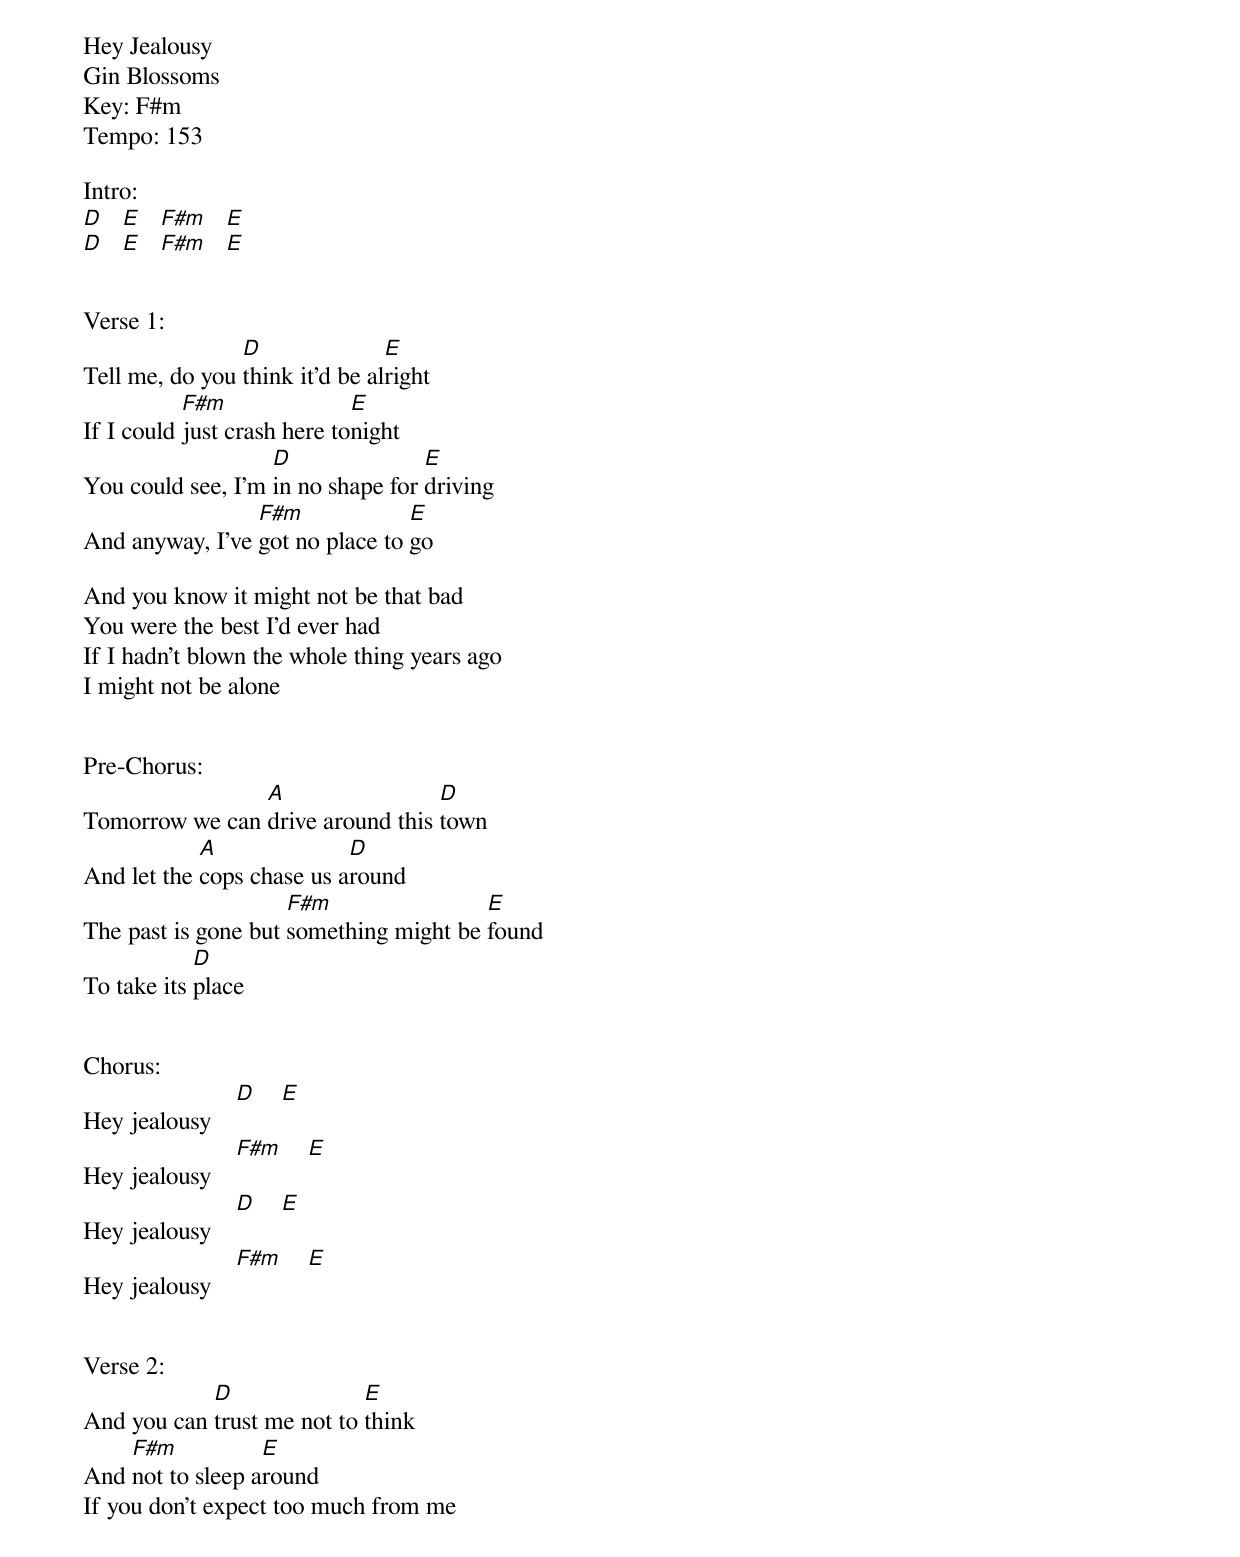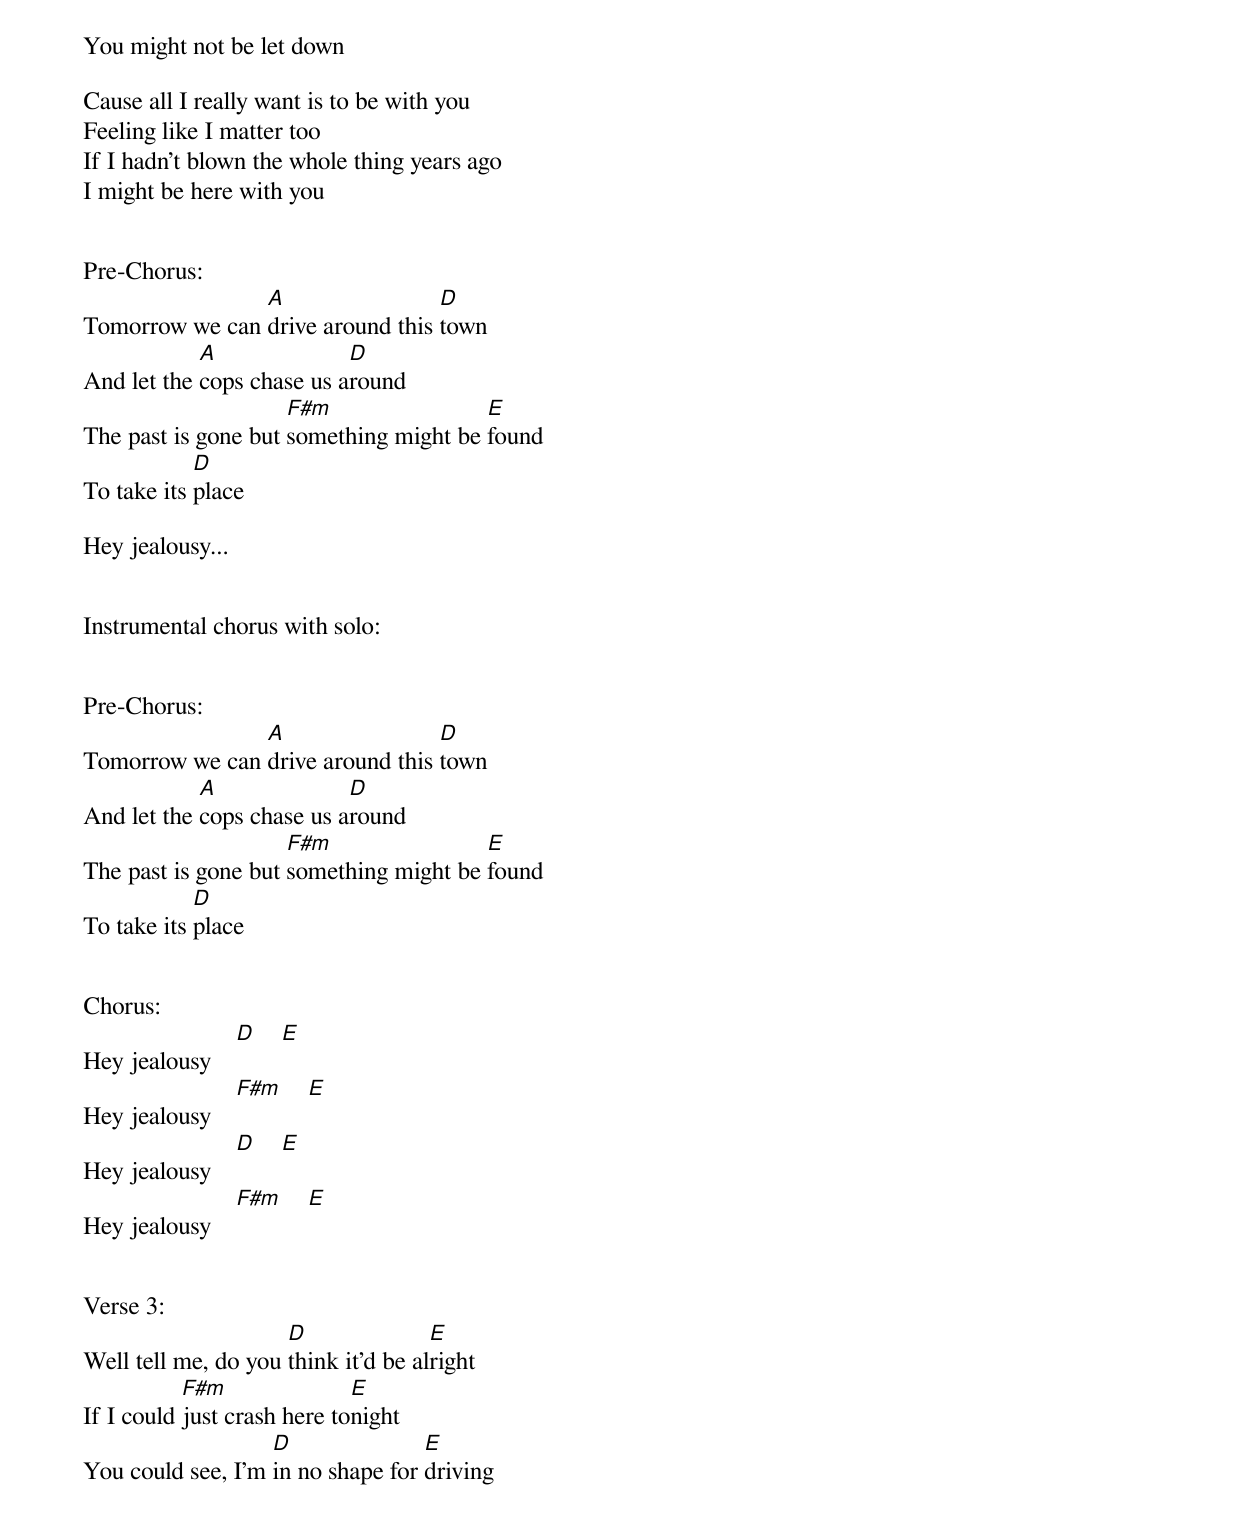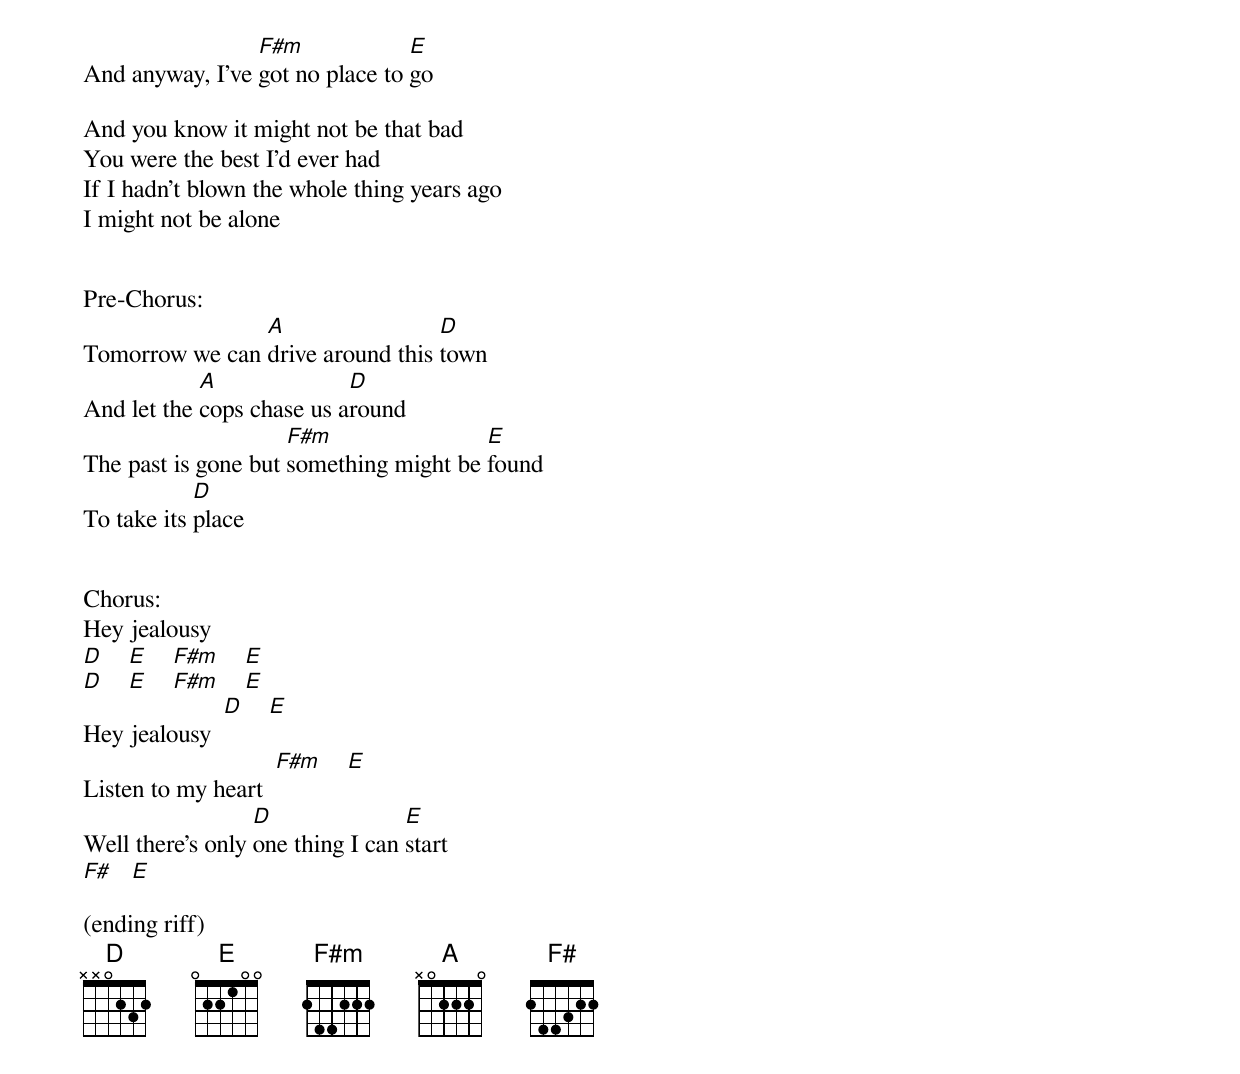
Hey Jealousy
Gin Blossoms
Key: F#m
Tempo: 153

Intro:
[D]   [E]   [F#m]   [E]
[D]   [E]   [F#m]   [E]


Verse 1:
Tell me, do you [D]think it'd be al[E]right
If I could [F#m]just crash here to[E]night
You could see, I'm [D]in no shape for [E]driving
And anyway, I've [F#m]got no place to [E]go

And you know it might not be that bad
You were the best I'd ever had
If I hadn't blown the whole thing years ago
I might not be alone


Pre-Chorus:
Tomorrow we can [A]drive around this [D]town
And let the [A]cops chase us a[D]round
The past is gone but [F#m]something might be [E]found
To take its [D]place


Chorus:
Hey jealousy    [D]    [E]
Hey jealousy    [F#m]    [E]
Hey jealousy    [D]    [E]
Hey jealousy    [F#m]    [E]


Verse 2:
And you can [D]trust me not to [E]think
And [F#m]not to sleep a[E]round
If you don't expect too much from me
You might not be let down

Cause all I really want is to be with you
Feeling like I matter too
If I hadn't blown the whole thing years ago
I might be here with you


Pre-Chorus:
Tomorrow we can [A]drive around this [D]town
And let the [A]cops chase us a[D]round
The past is gone but [F#m]something might be [E]found
To take its [D]place

Hey jealousy...


Instrumental chorus with solo:


Pre-Chorus:
Tomorrow we can [A]drive around this [D]town
And let the [A]cops chase us a[D]round
The past is gone but [F#m]something might be [E]found
To take its [D]place


Chorus:
Hey jealousy    [D]    [E]
Hey jealousy    [F#m]    [E]
Hey jealousy    [D]    [E]
Hey jealousy    [F#m]    [E]


Verse 3:
Well tell me, do you [D]think it'd be al[E]right
If I could [F#m]just crash here to[E]night
You could see, I'm [D]in no shape for [E]driving
And anyway, I've [F#m]got no place to [E]go

And you know it might not be that bad
You were the best I'd ever had
If I hadn't blown the whole thing years ago
I might not be alone


Pre-Chorus:
Tomorrow we can [A]drive around this [D]town
And let the [A]cops chase us a[D]round
The past is gone but [F#m]something might be [E]found
To take its [D]place


Chorus:
Hey jealousy
[D]    [E]    [F#m]    [E]
[D]    [E]    [F#m]    [E]
Hey jealousy  [D]    [E]
Listen to my heart  [F#m]    [E]
Well there's only [D]one thing I can [E]start
[F#]   [E]

(ending riff)
